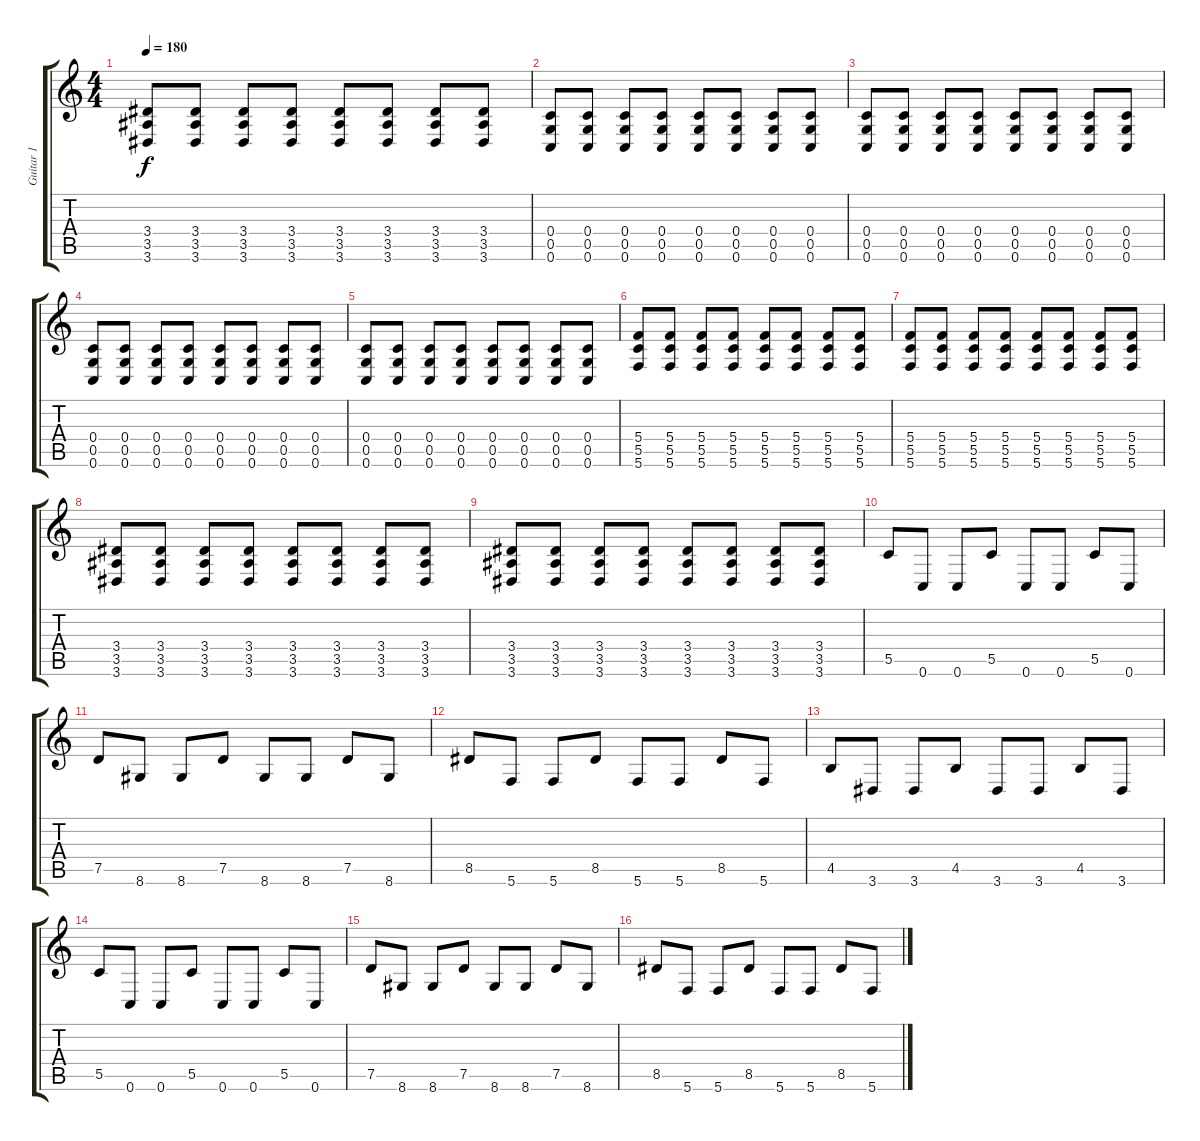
\track ("Guitar 1" "Guitar 1") {instrument distortionguitar}
\staff {score tabs}
\tuning (D4 A3 F3 C3 G2 C2) {hide}
\ts (4 4)
\tempo 180
\clef g2
\ks c
(3.4 3.5 3.6).8{dy f} (3.4 3.5 3.6).8 (3.4 3.5 3.6).8 (3.4 3.5 3.6).8 (3.4 3.5 3.6).8 (3.4 3.5 3.6).8 (3.4 3.5 3.6).8 (3.4 3.5 3.6).8 |
(0.4 0.5 0.6).8 (0.4 0.5 0.6).8 (0.4 0.5 0.6).8 (0.4 0.5 0.6).8 (0.4 0.5 0.6).8 (0.4 0.5 0.6).8 (0.4 0.5 0.6).8 (0.4 0.5 0.6).8 |
(0.4 0.5 0.6).8 (0.4 0.5 0.6).8 (0.4 0.5 0.6).8 (0.4 0.5 0.6).8 (0.4 0.5 0.6).8 (0.4 0.5 0.6).8 (0.4 0.5 0.6).8 (0.4 0.5 0.6).8 |
(0.4 0.5 0.6).8 (0.4 0.5 0.6).8 (0.4 0.5 0.6).8 (0.4 0.5 0.6).8 (0.4 0.5 0.6).8 (0.4 0.5 0.6).8 (0.4 0.5 0.6).8 (0.4 0.5 0.6).8 |
(0.4 0.5 0.6).8 (0.4 0.5 0.6).8 (0.4 0.5 0.6).8 (0.4 0.5 0.6).8 (0.4 0.5 0.6).8 (0.4 0.5 0.6).8 (0.4 0.5 0.6).8 (0.4 0.5 0.6).8 |
(5.4 5.5 5.6).8 (5.4 5.5 5.6).8 (5.4 5.5 5.6).8 (5.4 5.5 5.6).8 (5.4 5.5 5.6).8 (5.4 5.5 5.6).8 (5.4 5.5 5.6).8 (5.4 5.5 5.6).8 |
(5.4 5.5 5.6).8 (5.4 5.5 5.6).8 (5.4 5.5 5.6).8 (5.4 5.5 5.6).8 (5.4 5.5 5.6).8 (5.4 5.5 5.6).8 (5.4 5.5 5.6).8 (5.4 5.5 5.6).8 |
(3.4 3.5 3.6).8 (3.4 3.5 3.6).8 (3.4 3.5 3.6).8 (3.4 3.5 3.6).8 (3.4 3.5 3.6).8 (3.4 3.5 3.6).8 (3.4 3.5 3.6).8 (3.4 3.5 3.6).8 |
(3.4 3.5 3.6).8 (3.4 3.5 3.6).8 (3.4 3.5 3.6).8 (3.4 3.5 3.6).8 (3.4 3.5 3.6).8 (3.4 3.5 3.6).8 (3.4 3.5 3.6).8 (3.4 3.5 3.6).8 |
5.5.8 0.6.8 0.6.8 5.5.8 0.6.8 0.6.8 5.5.8 0.6.8 |
7.5.8 8.6.8 8.6.8 7.5.8 8.6.8 8.6.8 7.5.8 8.6.8 |
8.5.8 5.6.8 5.6.8 8.5.8 5.6.8 5.6.8 8.5.8 5.6.8 |
4.5.8 3.6.8 3.6.8 4.5.8 3.6.8 3.6.8 4.5.8 3.6.8 |
5.5.8 0.6.8 0.6.8 5.5.8 0.6.8 0.6.8 5.5.8 0.6.8 |
7.5.8 8.6.8 8.6.8 7.5.8 8.6.8 8.6.8 7.5.8 8.6.8 |
8.5.8 5.6.8 5.6.8 8.5.8 5.6.8 5.6.8 8.5.8 5.6.8
